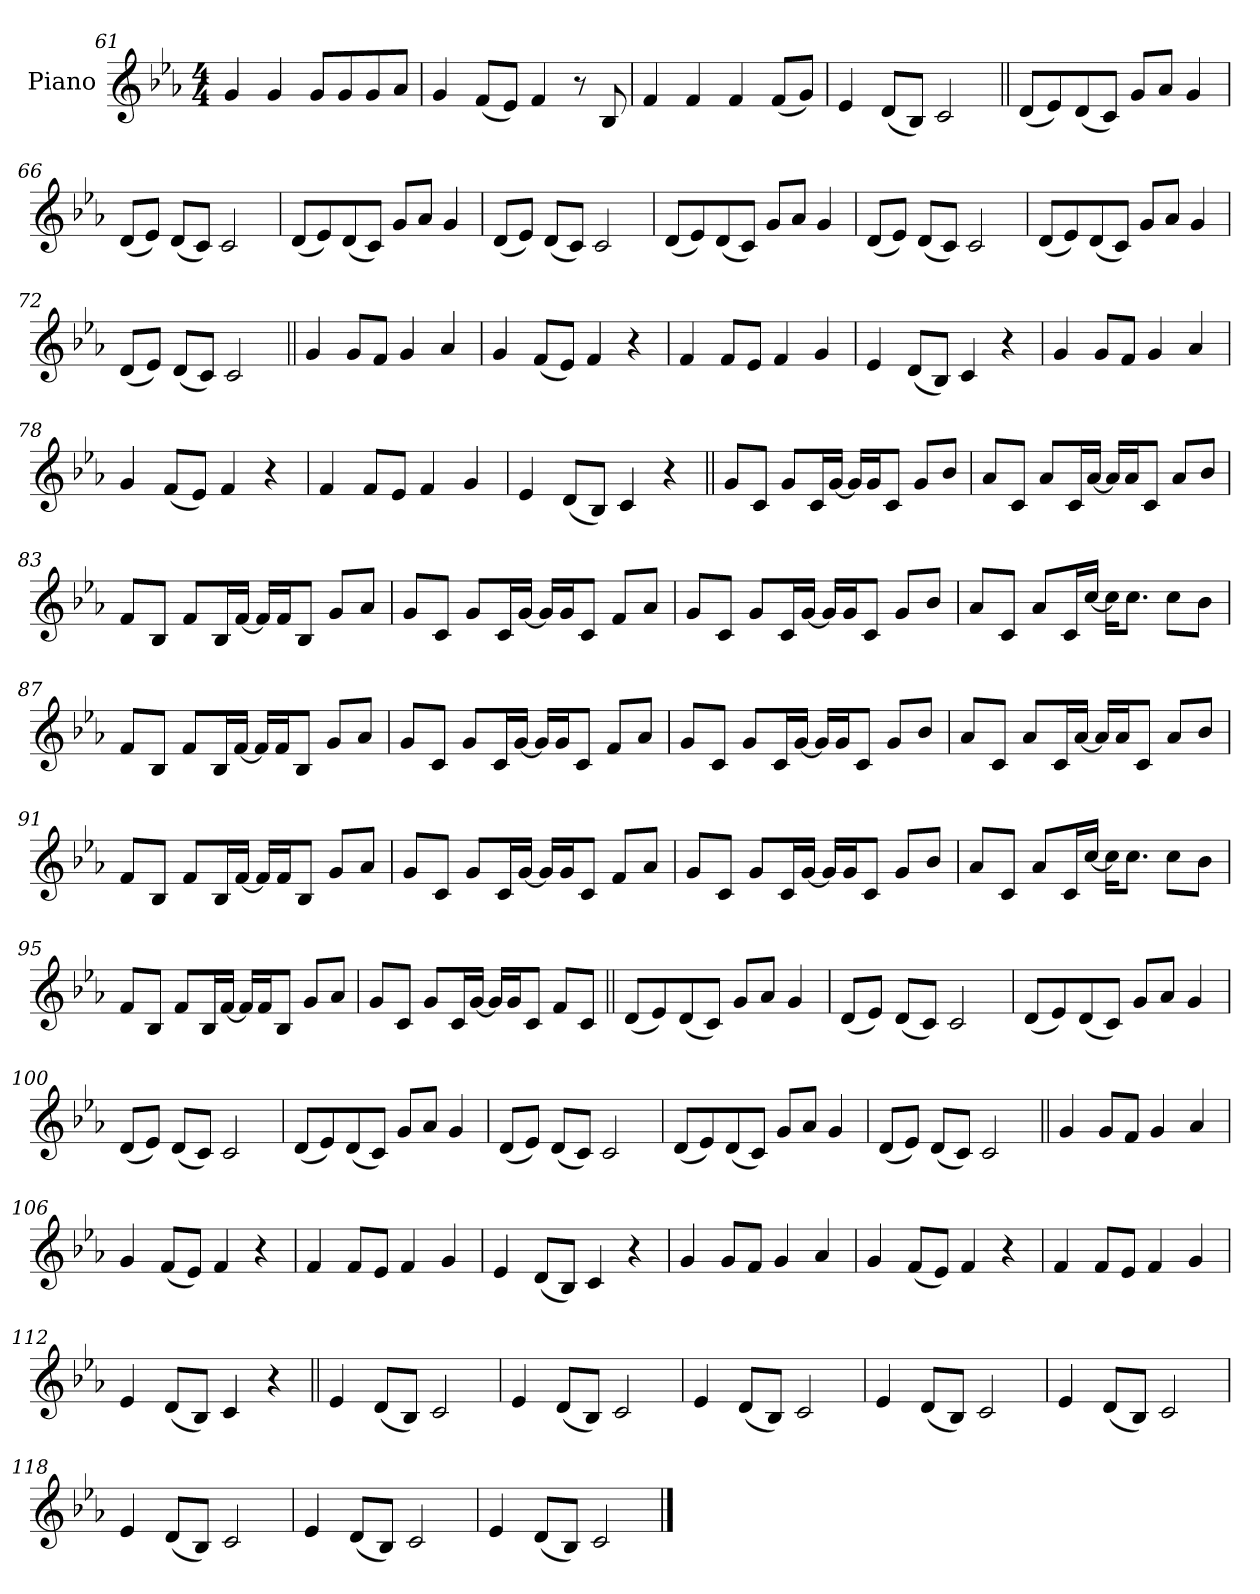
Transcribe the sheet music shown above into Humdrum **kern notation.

**kern
*part1
*staff1
*I"Piano
*I'Pno.
*clefG2
*k[b-e-a-]
*M4/4
=61
4g
4g
8gL
8g
8g
8a-J
=62
4g
(<8fL
8e-J)
4f
8r
8B-
=63
4f
4f
4f
(<8fL
8gJ)
=64
4e-
(<8dL
8B-J)
2c
=65||
(<8d!L
8e-!)
(<8d!
8c!J)
8g!L
8a-!J
4g!
=66
(<8d!L
8e-!J)
(<8d!L
8c!J)
2c!
=67
(<8d!L
8e-!)
(<8d!
8c!J)
8g!L
8a-!J
4g!
=68
(<8d!L
8e-!J)
(<8d!L
8c!J)
2c!
=69
(<8d!L
8e-!)
(<8d!
8c!J)
8g!L
8a-!J
4g!
=70
(<8d!L
8e-!J)
(<8d!L
8c!J)
2c!
=71
(<8d!L
8e-!)
(<8d!
8c!J)
8g!L
8a-!J
4g!
=72
(<8d!L
8e-!J)
(<8d!L
8c!J)
2c!
=73||
4g
8gL
8fJ
4g
4a-
=74
4g
(<8fL
8e-J)
4f
4r
=75
4f
8fL
8e-J
4f
4g
=76
4e-
(<8dL
8B-J)
4c
4r
=77
4g
8gL
8fJ
4g
4a-
=78
4g
(<8fL
8e-J)
4f
4r
=79
4f
8fL
8e-J
4f
4g
=80
4e-
(<8dL
8B-J)
4c
4r
=81||
8g!L
8c!J
8g!L
16c!L
[16g!JJ
16g!LL]
16g!J
8c!J
8g!L
8b-!J
=82
8a-!L
8c!J
8a-!L
16c!L
[16a-!JJ
16a-!LL]
16a-!J
8c!J
8a-!L
8b-!J
=83
8f!L
8B-!J
8f!L
16B-!L
[16f!JJ
16f!LL]
16f!J
8B-!J
8g!L
8a-!J
=84
8g!L
8c!J
8g!L
16c!L
[16g!JJ
16g!LL]
16g!J
8c!J
8f!L
8a-!J
=85
8g!L
8c!J
8g!L
16c!L
[16g!JJ
16g!LL]
16g!J
8c!J
8g!L
8b-!J
=86
8a-!L
8c!J
8a-!L
16c!L
[16cc!JJ
16cc!KL]
8.cc!J
8cc!L
8b-!J
=87
8f!L
8B-!J
8f!L
16B-!L
[16f!JJ
16f!LL]
16f!J
8B-!J
8g!L
8a-!J
=88
8g!L
8c!J
8g!L
16c!L
[16g!JJ
16g!LL]
16g!J
8c!J
8f!L
8a-!J
=89
8g!L
8c!J
8g!L
16c!L
[16g!JJ
16g!LL]
16g!J
8c!J
8g!L
8b-!J
=90
8a-!L
8c!J
8a-!L
16c!L
[16a-!JJ
16a-!LL]
16a-!J
8c!J
8a-!L
8b-!J
=91
8f!L
8B-!J
8f!L
16B-!L
[16f!JJ
16f!LL]
16f!J
8B-!J
8g!L
8a-!J
=92
8g!L
8c!J
8g!L
16c!L
[16g!JJ
16g!LL]
16g!J
8c!J
8f!L
8a-!J
=93
8g!L
8c!J
8g!L
16c!L
[16g!JJ
16g!LL]
16g!J
8c!J
8g!L
8b-!J
=94
8a-!L
8c!J
8a-!L
16c!L
[16cc!JJ
16cc!KL]
8.cc!J
8cc!L
8b-!J
=95
8f!L
8B-!J
8f!L
16B-!L
[16f!JJ
16f!LL]
16f!J
8B-!J
8g!L
8a-!J
=96
8g!L
8c!J
8g!L
16c!L
[16g!JJ
16g!LL]
16g!J
8c!J
8f!L
8c!J
=97||
(<8d!L
8e-!)
(<8d!
8c!J)
8g!L
8a-!J
4g!
=98
(<8d!L
8e-!J)
(<8d!L
8c!J)
2c!
=99
(<8d!L
8e-!)
(<8d!
8c!J)
8g!L
8a-!J
4g!
=100
(<8d!L
8e-!J)
(<8d!L
8c!J)
2c!
=101
(<8d!L
8e-!)
(<8d!
8c!J)
8g!L
8a-!J
4g!
=102
(<8d!L
8e-!J)
(<8d!L
8c!J)
2c!
=103
(<8d!L
8e-!)
(<8d!
8c!J)
8g!L
8a-!J
4g!
=104
(<8d!L
8e-!J)
(<8d!L
8c!J)
2c!
=105||
4g
8gL
8fJ
4g
4a-
=106
4g
(<8fL
8e-J)
4f
4r
=107
4f
8fL
8e-J
4f
4g
=108
4e-
(<8dL
8B-J)
4c
4r
=109
4g
8gL
8fJ
4g
4a-
=110
4g
(<8fL
8e-J)
4f
4r
=111
4f
8fL
8e-J
4f
4g
=112
4e-
(<8dL
8B-J)
4c
4r
=113||
4e-
(<8dL
8B-J)
2c
=114
4e-
(<8dL
8B-J)
2c
=115
4e-
(<8dL
8B-J)
2c
=116
4e-
(<8dL
8B-J)
2c
=117
4e-
(<8dL
8B-J)
2c
=118
4e-
(<8dL
8B-J)
2c
=119
4e-
(<8dL
8B-J)
2c
=120
4e-
(<8dL
8B-J)
2c
==
*-
